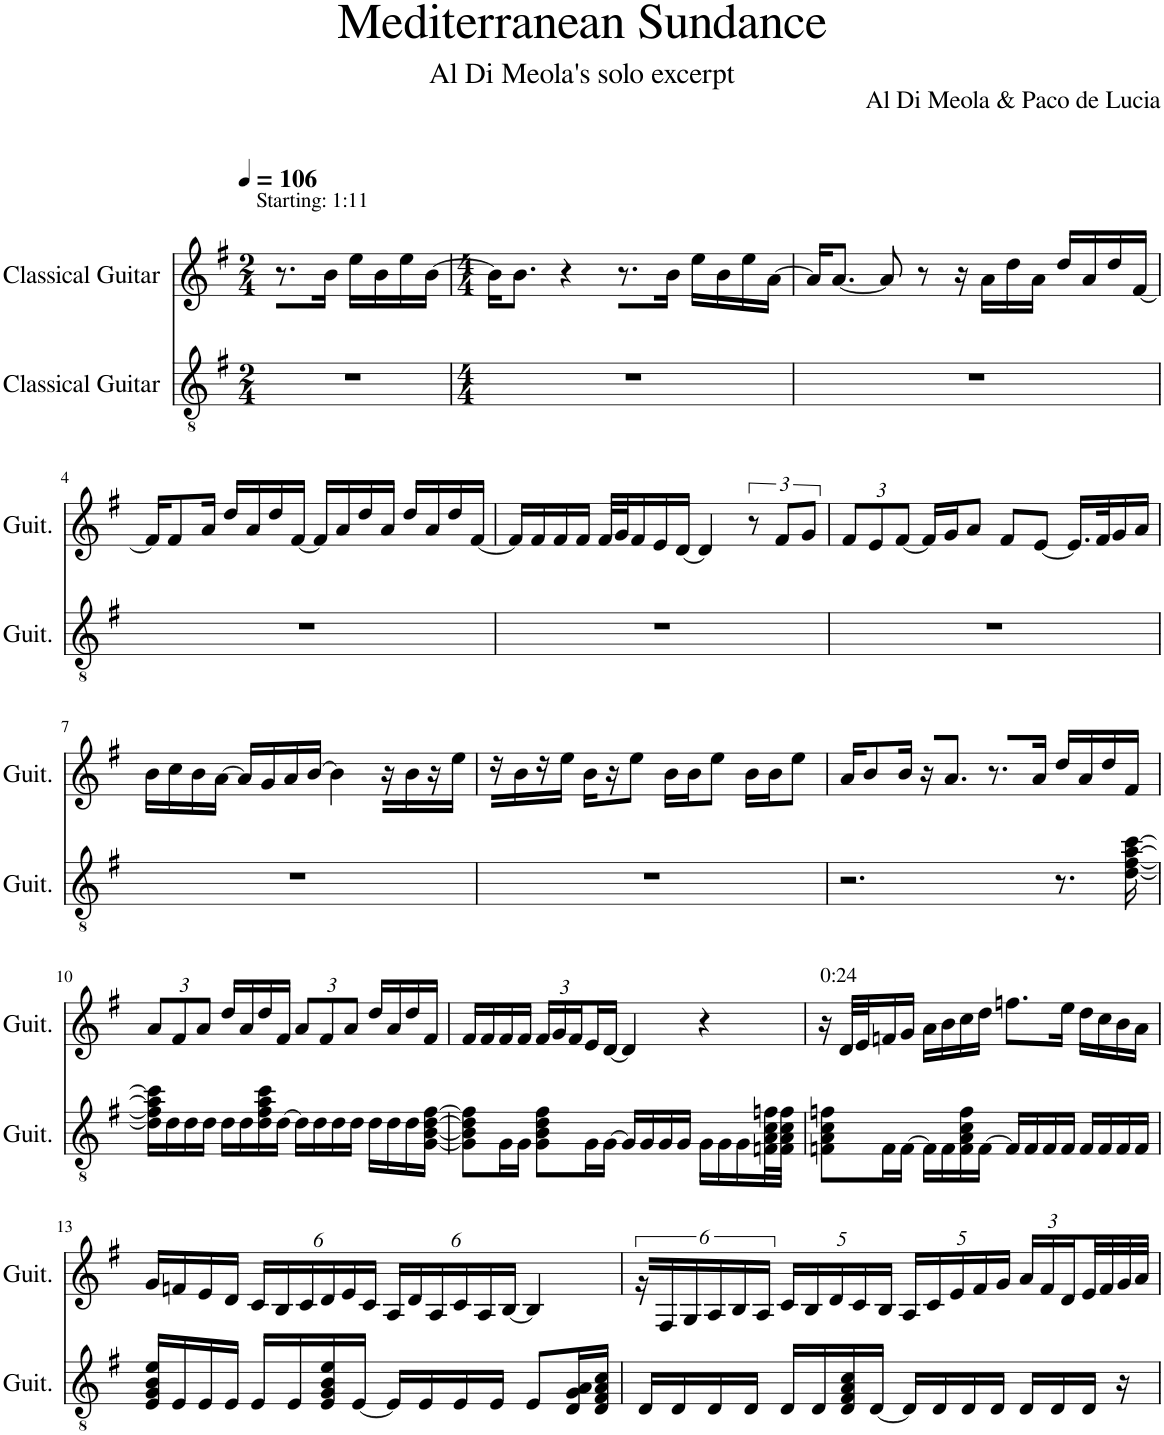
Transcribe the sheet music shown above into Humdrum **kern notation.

**kern	**kern
*part2	*part1
*staff2	*staff1
*I"Classical Guitar	*I"Classical Guitar
*I'Guit.	*I'Guit.
*clefGv2	*clefG2
*k[f#]	*k[f#]
*M2/4	*M2/4
*MM106	*MM106
=1	=1
!	!LO:TX:a:t=Starting&colon; 1&colon;11
2r	8.r
.	16b\Jk
.	16ee\LL
.	16b\
.	16ee\
.	[16b\JJ
=2	=2
*M4/4	*M4/4
1r	16b\KL]
.	8.b\J
.	4r
.	8.r
.	16b\Jk
.	16ee\LL
.	16b\
.	16ee\
.	[16a\JJ
=3	=3
1r	16a/KL]
.	[8.a/J
.	8a/]
.	8r
.	16r
.	16a\LL
.	16dd\
.	16a\JJ
.	16dd/LL
.	16a/
.	16dd/
.	[16f#/JJ
!!LO:LB:g=z
=4	=4
1r	16f#/KL]
.	8f#/
.	16a/Jk
.	16dd/LL
.	16a/
.	16dd/
.	[16f#/JJ
.	16f#/LL]
.	16a/
.	16dd/
.	16a/JJ
.	16dd/LL
.	16a/
.	16dd/
.	[16f#/JJ
=5	=5
1r	16f#/LL]
.	16f#/
.	16f#/
.	16f#/JJ
.	32f#/LLL
.	32g/J
.	16f#/
.	16e/
.	[16d/JJ
.	4d/]
.	12r
.	12f#/L
.	12g/J
=6	=6
*	*Xbrackettup
1r	12f#/L
.	12e/
.	[12f#/J
.	16f#/LL]
.	16g/J
.	8a/J
.	8f#/L
.	[8e/J
.	16.e/LL]
.	32f#/K
.	16g/
.	16a/JJ
!!LO:LB:g=z
=7	=7
1r	16b\LL
.	16cc\
.	16b\
.	[16a\JJ
.	16a/LL]
.	16g/
.	16a/
.	[16b/JJ
.	4b\]
.	16r
.	16b\
.	16r
.	16ee\JJ
=8	=8
1r	16r
.	16b\
.	16r
.	16ee\JJ
.	16b\LL
.	16r
.	8ee\J
.	16b\LL
.	16b\J
.	8ee\J
.	16b\LL
.	16b\J
.	8ee\J
=9	=9
2.r	16a/KL
.	8b/
.	16b/Jk
.	16r
.	8.a/J
.	8.r
.	16a/Jk
8.r	16dd/LL
.	16a/
.	16dd/
[16d\ [16f#\ [16a\ [16cc\	16f#/JJ
!!LO:LB:g=z
=10	=10
16d\] 16f#\] 16a\] 16cc\]LL	12a/L
16d\	.
.	12f#/
16d\	.
.	12a/J
16d\JJ	.
16d\LL	16dd/LL
16d\	16a/
16d\ 16f#\ 16a\ 16cc\	16dd/
[16d\JJ	16f#/JJ
16d\LL]	12a/L
16d\	.
.	12f#/
16d\	.
.	12a/J
16d\JJ	.
16d\LL	16dd/LL
16d\	16a/
16d\	16dd/
[16G\ [16B\ [16d\ [16f#\JJ	16f#/JJ
=11	=11
8G\] 8B\] 8d\] 8f#\]L	16f#/LL
.	16f#/
16G\L	16f#/
16G\JJ	16f#/JJ
8G\ 8B\ 8d\ 8f#\L	24f#/LL
.	24g/
.	24f#/
16G\L	16e/
[16G\JJ	[16d/JJ
16G/LL]	4d/]
16G/	.
16G/	.
16G/JJ	.
16G\LL	4r
16G\	.
16G\	.
32Fn\ 32A\ 32c\ 32fn\L	.
32F\ 32A\ 32c\ 32f\JJJ	.
=12	=12
!	!LO:TX:a:t=0&colon;24
8Fn\ 8A\ 8c\ 8fn\L	16r
.	32d/LLL
.	32e/J
16F\L	16fn/
[16F\JJ	16g/JJ
16F\LL]	16a\LL
16F\	16b\
16F\ 16A\ 16c\ 16f\	16cc\
[16F\JJ	16dd\JJ
16F/LL]	8.ffn\L
16F/	.
16F/	.
16F/JJ	16ee\Jk
16F/LL	16dd\LL
16F/	16cc\
16F/	16b\
16F/JJ	16a\JJ
!!LO:LB:g=z
=13	=13
16E/ 16G/ 16B/ 16e/LL	16g/LL
16E/	16fn/
16E/	16e/
16E/JJ	16d/JJ
16E/LL	24c/LL
.	24B/
16E/	.
.	24c/
16E/ 16G/ 16B/ 16e/	24d/
.	24e/
[16E/JJ	.
.	24c/JJ
16E/LL]	24A/LL
.	24d/
16E/	.
.	24A/
16E/	24c/
.	24A/
16E/JJ	.
.	[24B/JJ
8E/L	4B/]
16D/ 16G/ 16A/L	.
16D/ 16F#/ 16A/ 16c/JJ	.
=14	=14
*	*brackettup
16D/LL	24r
.	24F#/
16D/	.
.	24G/
16D/	24A/
.	24B/
16D/JJ	.
.	24A/JJ
*	*Xbrackettup
16D/LL	20c/LL
.	20B/
16D/	.
.	20d/
16D/ 16F#/ 16A/ 16c/	.
.	20c/
[16D/JJ	.
.	20B/JJ
16D/LL]	20A/LL
.	20c/
16D/	.
.	20e/
16D/	.
.	20f#/
16D/JJ	.
.	20g/JJ
16D/LL	24a/LL
.	24f#/
16D/	.
.	24d/
16D/JJ	32e/L
.	32f#/
16r	32g/
.	32a/JJJ
=	=
*-	*-
